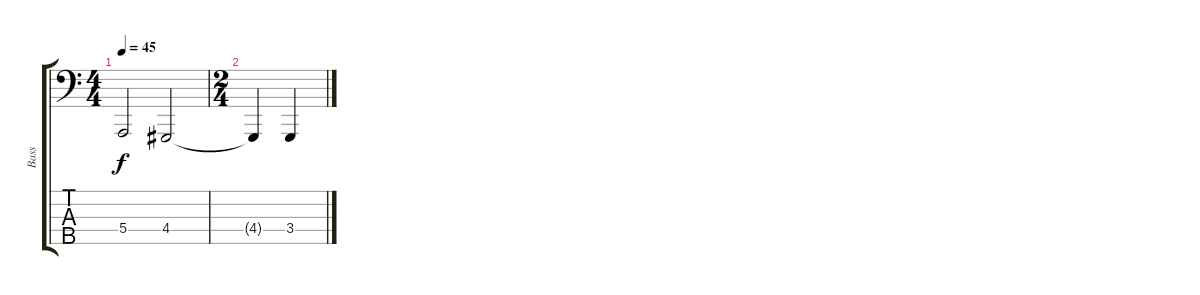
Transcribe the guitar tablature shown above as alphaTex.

\track ("Bass" "Bass") {instrument stringensemble1}
\staff {score tabs}
\tuning (G2 D2 A1 E1 B0) {hide}
\ts (4 4)
\tempo 45
\clef f4
\ks c
5.4.2{dy f} 4.4.2 |
\ts (2 4)
4.4{t}.4 3.4.4
